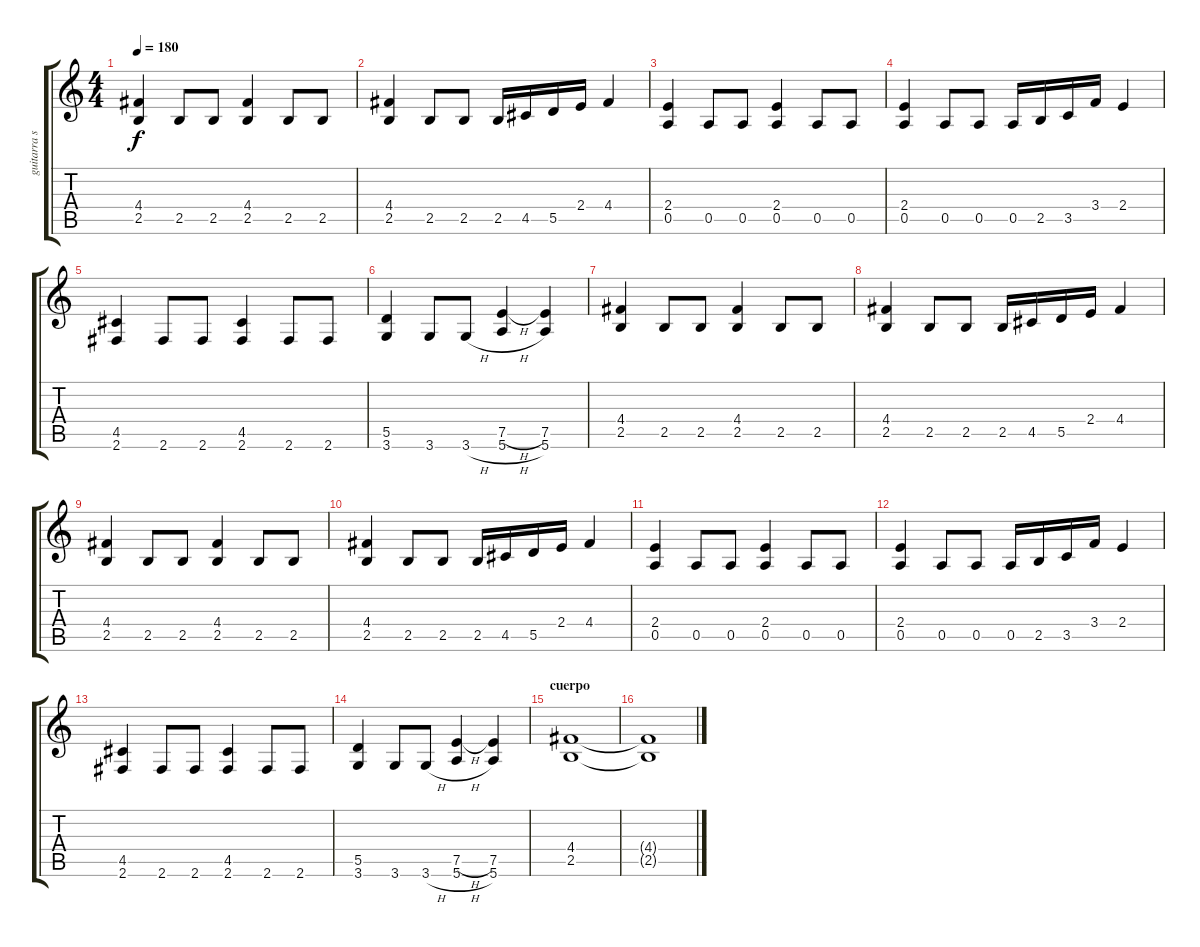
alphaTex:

\track ("guitarra solista" "guitarra s") {instrument overdrivenguitar}
\staff {score tabs}
\tuning (E4 B3 G3 D3 A2 E2) {hide}
\ts (4 4)
\tempo 180
\clef g2
\ks c
(4.4 2.5).4{dy f} 2.5.8 2.5.8 (4.4 2.5).4 2.5.8 2.5.8 |
(4.4 2.5).4 2.5.8 2.5.8 2.5.16 4.5.16 5.5.16 2.4.16 4.4.4 |
(2.4 0.5).4 0.5.8 0.5.8 (2.4 0.5).4 0.5.8 0.5.8 |
(2.4 0.5).4 0.5.8 0.5.8 0.5.16 2.5.16 3.5.16 3.4.16 2.4.4 |
(4.5 2.6).4 2.6.8 2.6.8 (4.5 2.6).4 2.6.8 2.6.8 |
(5.5 3.6).4 3.6.8 3.6{h}.8 (7.5{h} 5.6{h}).4 (7.5 5.6).4 |
(4.4 2.5).4 2.5.8 2.5.8 (4.4 2.5).4 2.5.8 2.5.8 |
(4.4 2.5).4 2.5.8 2.5.8 2.5.16 4.5.16 5.5.16 2.4.16 4.4.4 |
(4.4 2.5).4 2.5.8 2.5.8 (4.4 2.5).4 2.5.8 2.5.8 |
(4.4 2.5).4 2.5.8 2.5.8 2.5.16 4.5.16 5.5.16 2.4.16 4.4.4 |
(2.4 0.5).4 0.5.8 0.5.8 (2.4 0.5).4 0.5.8 0.5.8 |
(2.4 0.5).4 0.5.8 0.5.8 0.5.16 2.5.16 3.5.16 3.4.16 2.4.4 |
(4.5 2.6).4 2.6.8 2.6.8 (4.5 2.6).4 2.6.8 2.6.8 |
(5.5 3.6).4 3.6.8 3.6{h}.8 (7.5{h} 5.6{h}).4 (7.5 5.6).4 |
\section ("" "cuerpo")
(4.4 2.5).1 |
(4.4{t} 2.5{t}).1
